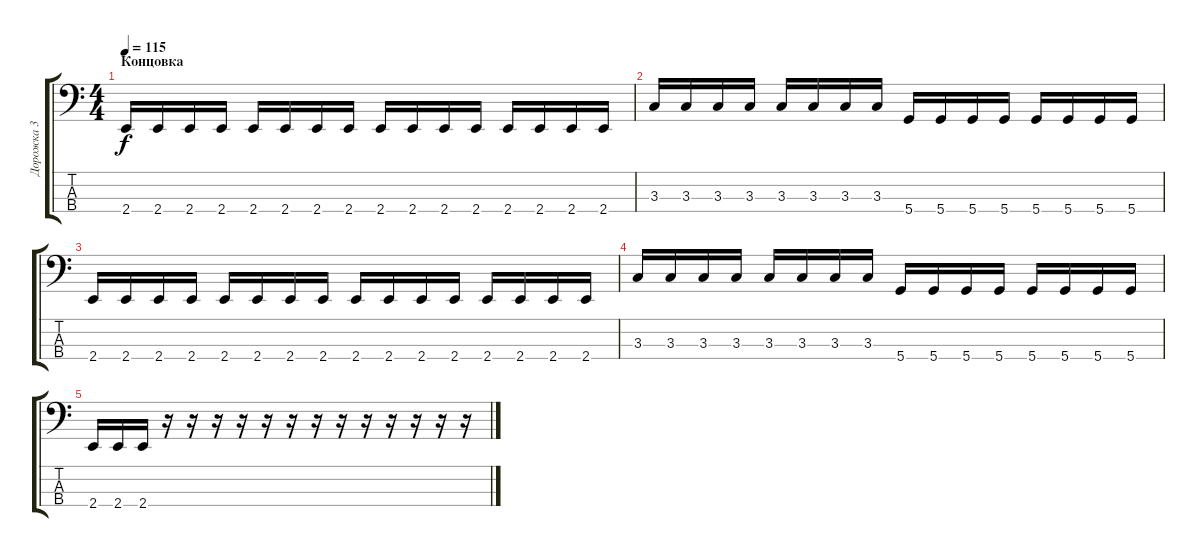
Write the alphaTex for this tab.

\track ("Дорожка 3" "Дорожка 3") {instrument slapbass1}
\staff {score tabs}
\tuning (G2 D2 A1 D1) {hide}
\ts (4 4)
\section ("" "Концовка")
\tempo 115
\clef f4
\ks c
2.4.16{dy f} 2.4.16 2.4.16 2.4.16 2.4.16 2.4.16 2.4.16 2.4.16 2.4.16 2.4.16 2.4.16 2.4.16 2.4.16 2.4.16 2.4.16 2.4.16 |
3.3.16 3.3.16 3.3.16 3.3.16 3.3.16 3.3.16 3.3.16 3.3.16 5.4.16 5.4.16 5.4.16 5.4.16 5.4.16 5.4.16 5.4.16 5.4.16 |
2.4.16 2.4.16 2.4.16 2.4.16 2.4.16 2.4.16 2.4.16 2.4.16 2.4.16 2.4.16 2.4.16 2.4.16 2.4.16 2.4.16 2.4.16 2.4.16 |
3.3.16 3.3.16 3.3.16 3.3.16 3.3.16 3.3.16 3.3.16 3.3.16 5.4.16 5.4.16 5.4.16 5.4.16 5.4.16 5.4.16 5.4.16 5.4.16 |
2.4.16 2.4.16 2.4.16 r.16 r.16 r.16 r.16 r.16 r.16 r.16 r.16 r.16 r.16 r.16 r.16 r.16
